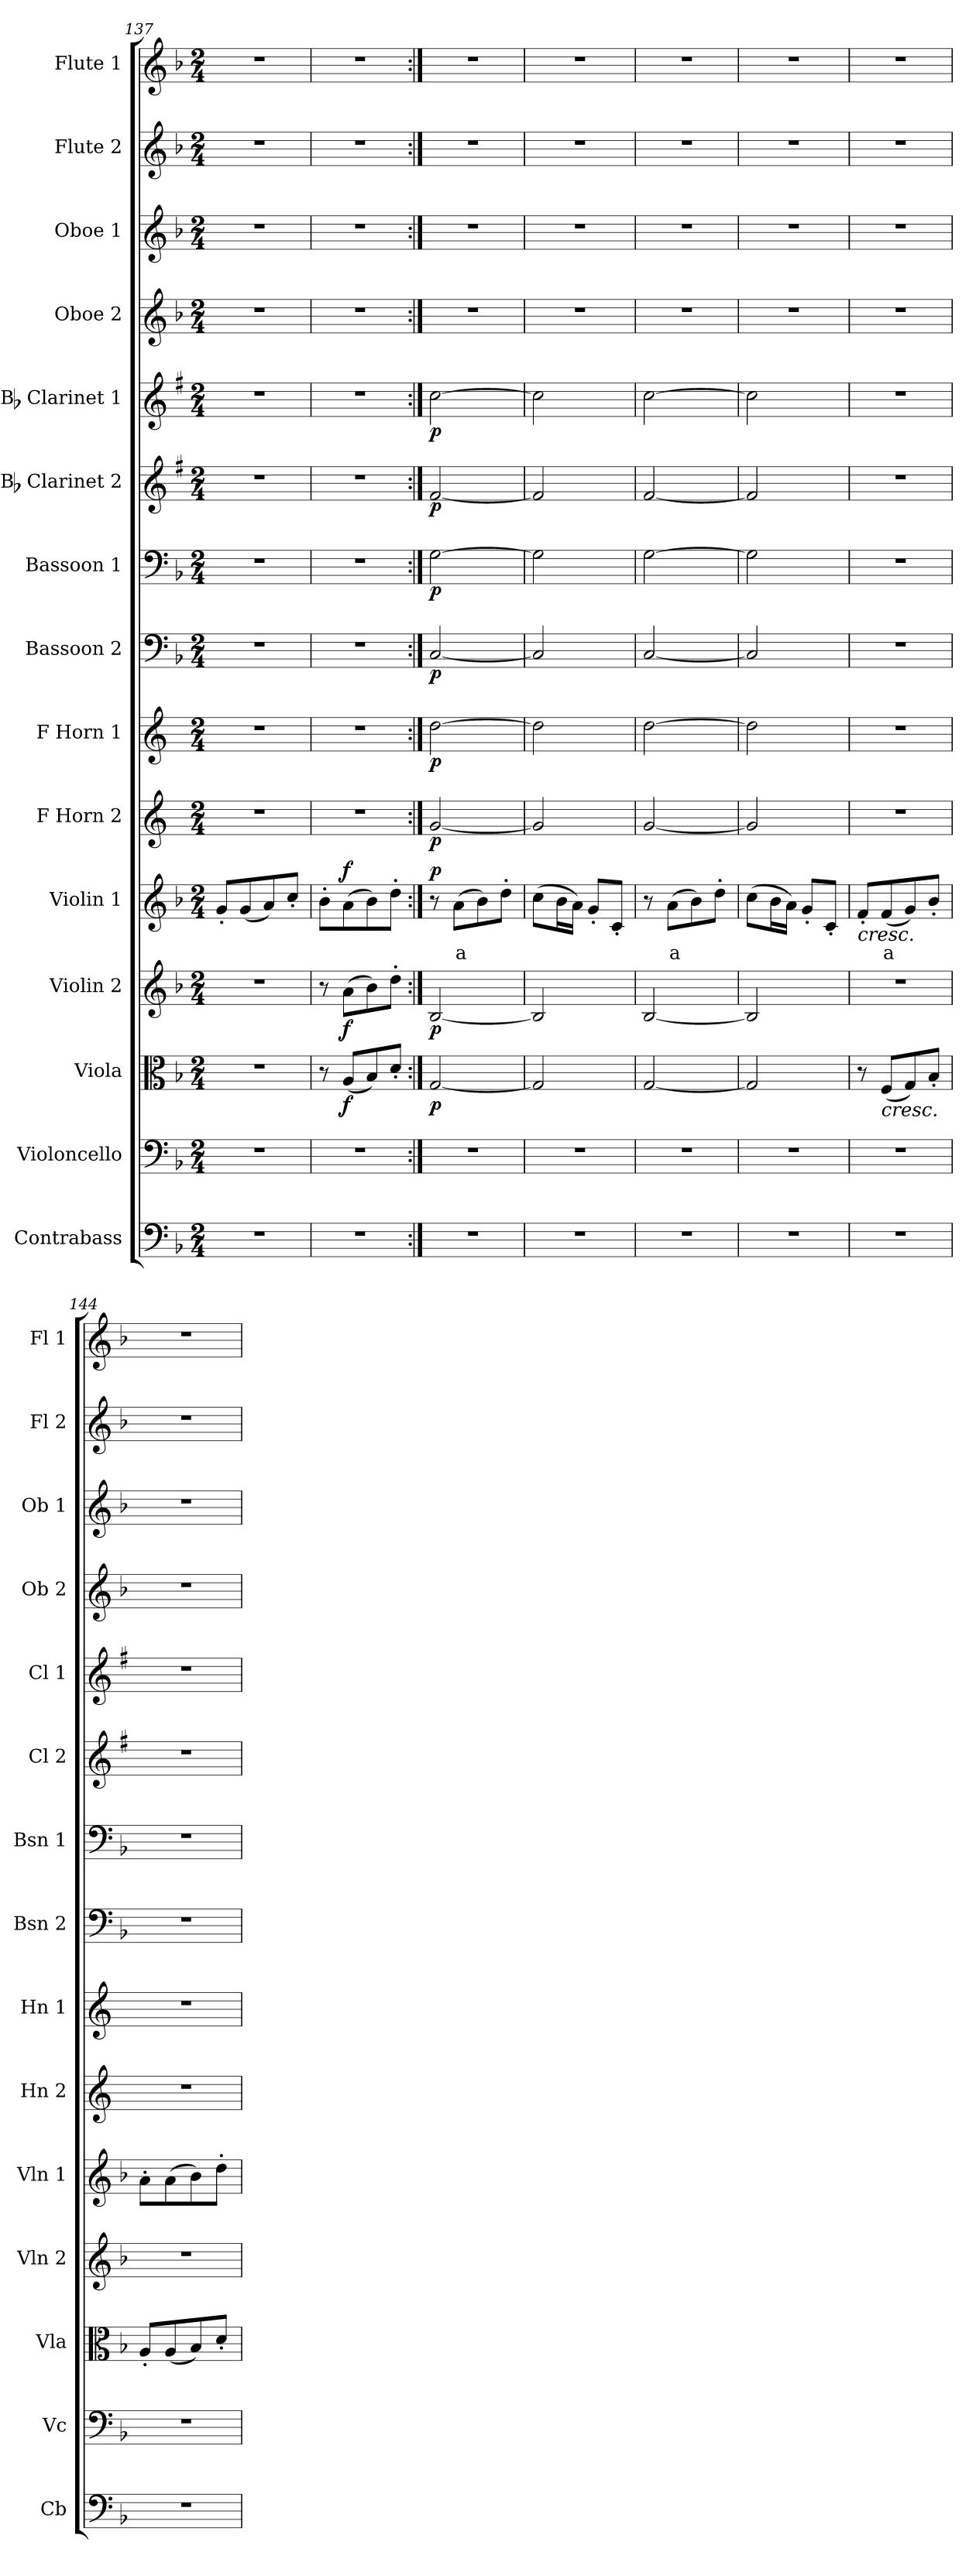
**kern	**kern	**kern	**dynam	**kern	**dynam	**kern	**text	**dynam	**kern	**dynam	**kern	**dynam	**kern	**dynam	**kern	**dynam	**kern	**dynam	**kern	**dynam	**kern	**kern	**kern	**kern
*part15	*part14	*part13	*part13	*part12	*part12	*part11	*part11	*part11	*part10	*part10	*part9	*part9	*part8	*part8	*part7	*part7	*part6	*part6	*part5	*part5	*part4	*part3	*part2	*part1
*staff15	*staff14	*staff13	*staff13	*staff12	*staff12	*staff11	*staff11	*staff11	*staff10	*staff10	*staff9	*staff9	*staff8	*staff8	*staff7	*staff7	*staff6	*staff6	*staff5	*staff5	*staff4	*staff3	*staff2	*staff1
*I"Contrabass	*I"Violoncello	*I"Viola	*	*I"Violin 2	*	*I"Violin 1	*	*	*I"F Horn 2	*	*I"F Horn 1	*	*I"Bassoon 2	*	*I"Bassoon 1	*	*I"Bb Clarinet 2	*	*I"Bb Clarinet 1	*	*I"Oboe 2	*I"Oboe 1	*I"Flute 2	*I"Flute 1
*I'Cb	*I'Vc	*I'Vla	*	*I'Vln 2	*	*I'Vln 1	*	*	*I'Hn 2	*	*I'Hn 1	*	*I'Bsn 2	*	*I'Bsn 1	*	*I'Cl 2	*	*I'Cl 1	*	*I'Ob 2	*I'Ob 1	*I'Fl 2	*I'Fl 1
*clefF4	*clefF4	*clefC3	*	*clefG2	*	*clefG2	*	*	*clefG2	*	*clefG2	*	*clefF4	*	*clefF4	*	*clefG2	*	*clefG2	*	*clefG2	*clefG2	*clefG2	*clefG2
*ITrd7c12	*	*	*	*	*	*	*	*	*ITrd4c7	*	*ITrd4c7	*	*	*	*	*	*ITrd1c2	*	*ITrd1c2	*	*	*	*	*
*k[b-]	*k[b-]	*k[b-]	*	*k[b-]	*	*k[b-]	*	*	*k[b-]	*	*k[b-]	*	*k[b-]	*	*k[b-]	*	*k[b-]	*	*k[b-]	*	*k[b-]	*k[b-]	*k[b-]	*k[b-]
*M2/4	*M2/4	*M2/4	*	*M2/4	*	*M2/4	*	*	*M2/4	*	*M2/4	*	*M2/4	*	*M2/4	*	*M2/4	*	*M2/4	*	*M2/4	*M2/4	*M2/4	*M2/4
=137	=137	=137	=137	=137	=137	=137	=137	=137	=137	=137	=137	=137	=137	=137	=137	=137	=137	=137	=137	=137	=137	=137	=137	=137
2r	2r	2r	.	2r	.	8g'/L	.	.	2r	.	2r	.	2r	.	2r	.	2r	.	2r	.	2r	2r	2r	2r
.	.	.	.	.	.	(8g/	.	.	.	.	.	.	.	.	.	.	.	.	.	.	.	.	.	.
.	.	.	.	.	.	8a/)	.	.	.	.	.	.	.	.	.	.	.	.	.	.	.	.	.	.
.	.	.	.	.	.	8cc'/J	.	.	.	.	.	.	.	.	.	.	.	.	.	.	.	.	.	.
=138	=138	=138	=138	=138	=138	=138	=138	=138	=138	=138	=138	=138	=138	=138	=138	=138	=138	=138	=138	=138	=138	=138	=138	=138
2r	2r	8r	.	8r	.	8b-'\L	.	.	2r	.	2r	.	2r	.	2r	.	2r	.	2r	.	2r	2r	2r	2r
!	!	!	!LO:DY:b	!	!LO:DY:b	!	!	!LO:DY:b	!	!	!	!	!	!	!	!	!	!	!	!	!	!	!	!
.	.	(8A/L	f	(8a\L	f	(8a\	.	f	.	.	.	.	.	.	.	.	.	.	.	.	.	.	.	.
.	.	8B-/)	.	8b-\)	.	8b-\)	.	.	.	.	.	.	.	.	.	.	.	.	.	.	.	.	.	.
.	.	8d'/J	.	8dd'\J	.	8dd'\J	.	.	.	.	.	.	.	.	.	.	.	.	.	.	.	.	.	.
=139:|!	=139:|!	=139:|!	=139:|!	=139:|!	=139:|!	=139:|!	=139:|!	=139:|!	=139:|!	=139:|!	=139:|!	=139:|!	=139:|!	=139:|!	=139:|!	=139:|!	=139:|!	=139:|!	=139:|!	=139:|!	=139:|!	=139:|!	=139:|!	=139:|!
!	!	!	!LO:DY:b	!	!LO:DY:b	!	!	!LO:DY:b	!	!LO:DY:b	!	!LO:DY:b	!	!LO:DY:b	!	!LO:DY:b	!	!LO:DY:b	!	!LO:DY:b	!	!	!	!
2r	2r	[2G/	p	[2B-/	p	8r	.	p	[2c/	p	[2g\	p	[2C/	p	[2G\	p	[2e/	p	[2b-\	p	2r	2r	2r	2r
!	!	!	!	!	!	!	!LO:LY:b:color=#FF0000	!	!	!	!	!	!	!	!	!	!	!	!	!	!	!	!	!
.	.	.	.	.	.	(8a\L	a	.	.	.	.	.	.	.	.	.	.	.	.	.	.	.	.	.
.	.	.	.	.	.	8b-\)	.	.	.	.	.	.	.	.	.	.	.	.	.	.	.	.	.	.
.	.	.	.	.	.	8dd'\J	.	.	.	.	.	.	.	.	.	.	.	.	.	.	.	.	.	.
=140	=140	=140	=140	=140	=140	=140	=140	=140	=140	=140	=140	=140	=140	=140	=140	=140	=140	=140	=140	=140	=140	=140	=140	=140
2r	2r	2G/]	.	2B-/]	.	(8cc\L	.	.	2c/]	.	2g\]	.	2C/]	.	2G\]	.	2e/]	.	2b-\]	.	2r	2r	2r	2r
.	.	.	.	.	.	16b-\L	.	.	.	.	.	.	.	.	.	.	.	.	.	.	.	.	.	.
.	.	.	.	.	.	16a\JJ)	.	.	.	.	.	.	.	.	.	.	.	.	.	.	.	.	.	.
.	.	.	.	.	.	8g'/L	.	.	.	.	.	.	.	.	.	.	.	.	.	.	.	.	.	.
.	.	.	.	.	.	8c'/J	.	.	.	.	.	.	.	.	.	.	.	.	.	.	.	.	.	.
=141	=141	=141	=141	=141	=141	=141	=141	=141	=141	=141	=141	=141	=141	=141	=141	=141	=141	=141	=141	=141	=141	=141	=141	=141
2r	2r	[2G/	.	[2B-/	.	8r	.	.	[2c/	.	[2g\	.	[2C/	.	[2G\	.	[2e/	.	[2b-\	.	2r	2r	2r	2r
!	!	!	!	!	!	!	!LO:LY:b:color=#FF0000	!	!	!	!	!	!	!	!	!	!	!	!	!	!	!	!	!
.	.	.	.	.	.	(8a\L	a	.	.	.	.	.	.	.	.	.	.	.	.	.	.	.	.	.
.	.	.	.	.	.	8b-\)	.	.	.	.	.	.	.	.	.	.	.	.	.	.	.	.	.	.
.	.	.	.	.	.	8dd'\J	.	.	.	.	.	.	.	.	.	.	.	.	.	.	.	.	.	.
!!LO:PB:g=z
=142	=142	=142	=142	=142	=142	=142	=142	=142	=142	=142	=142	=142	=142	=142	=142	=142	=142	=142	=142	=142	=142	=142	=142	=142
2r	2r	2G/]	.	2B-/]	.	(8cc\L	.	.	2c/]	.	2g\]	.	2C/]	.	2G\]	.	2e/]	.	2b-\]	.	2r	2r	2r	2r
.	.	.	.	.	.	16b-\L	.	.	.	.	.	.	.	.	.	.	.	.	.	.	.	.	.	.
.	.	.	.	.	.	16a\JJ)	.	.	.	.	.	.	.	.	.	.	.	.	.	.	.	.	.	.
.	.	.	.	.	.	8g'/L	.	.	.	.	.	.	.	.	.	.	.	.	.	.	.	.	.	.
.	.	.	.	.	.	8c'/J	.	.	.	.	.	.	.	.	.	.	.	.	.	.	.	.	.	.
=143	=143	=143	=143	=143	=143	=143	=143	=143	=143	=143	=143	=143	=143	=143	=143	=143	=143	=143	=143	=143	=143	=143	=143	=143
!	!	!	!	!	!	!LO:TX:b:i:t=cresc.	!	!	!	!	!	!	!	!	!	!	!	!	!	!	!	!	!	!
2r	2r	8r	.	2r	.	8f'/L	.	.	2r	.	2r	.	2r	.	2r	.	2r	.	2r	.	2r	2r	2r	2r
!	!	!LO:TX:b:i:t=cresc.	!	!	!	!	!	!	!	!	!	!	!	!	!	!	!	!	!	!	!	!	!	!
!	!	!	!	!	!	!	!LO:LY:b:color=#FF0000	!	!	!	!	!	!	!	!	!	!	!	!	!	!	!	!	!
.	.	(8F/L	.	.	.	(8f/	a	.	.	.	.	.	.	.	.	.	.	.	.	.	.	.	.	.
.	.	8G/)	.	.	.	8g/)	.	.	.	.	.	.	.	.	.	.	.	.	.	.	.	.	.	.
.	.	8B-'/J	.	.	.	8b-'/J	.	.	.	.	.	.	.	.	.	.	.	.	.	.	.	.	.	.
=144	=144	=144	=144	=144	=144	=144	=144	=144	=144	=144	=144	=144	=144	=144	=144	=144	=144	=144	=144	=144	=144	=144	=144	=144
2r	2r	8A'/L	.	2r	.	8a'\L	.	.	2r	.	2r	.	2r	.	2r	.	2r	.	2r	.	2r	2r	2r	2r
.	.	(8A/	.	.	.	(8a\	.	.	.	.	.	.	.	.	.	.	.	.	.	.	.	.	.	.
.	.	8B-/)	.	.	.	8b-\)	.	.	.	.	.	.	.	.	.	.	.	.	.	.	.	.	.	.
.	.	8d'/J	.	.	.	8dd'\J	.	.	.	.	.	.	.	.	.	.	.	.	.	.	.	.	.	.
=	=	=	=	=	=	=	=	=	=	=	=	=	=	=	=	=	=	=	=	=	=	=	=	=
*-	*-	*-	*-	*-	*-	*-	*-	*-	*-	*-	*-	*-	*-	*-	*-	*-	*-	*-	*-	*-	*-	*-	*-	*-
